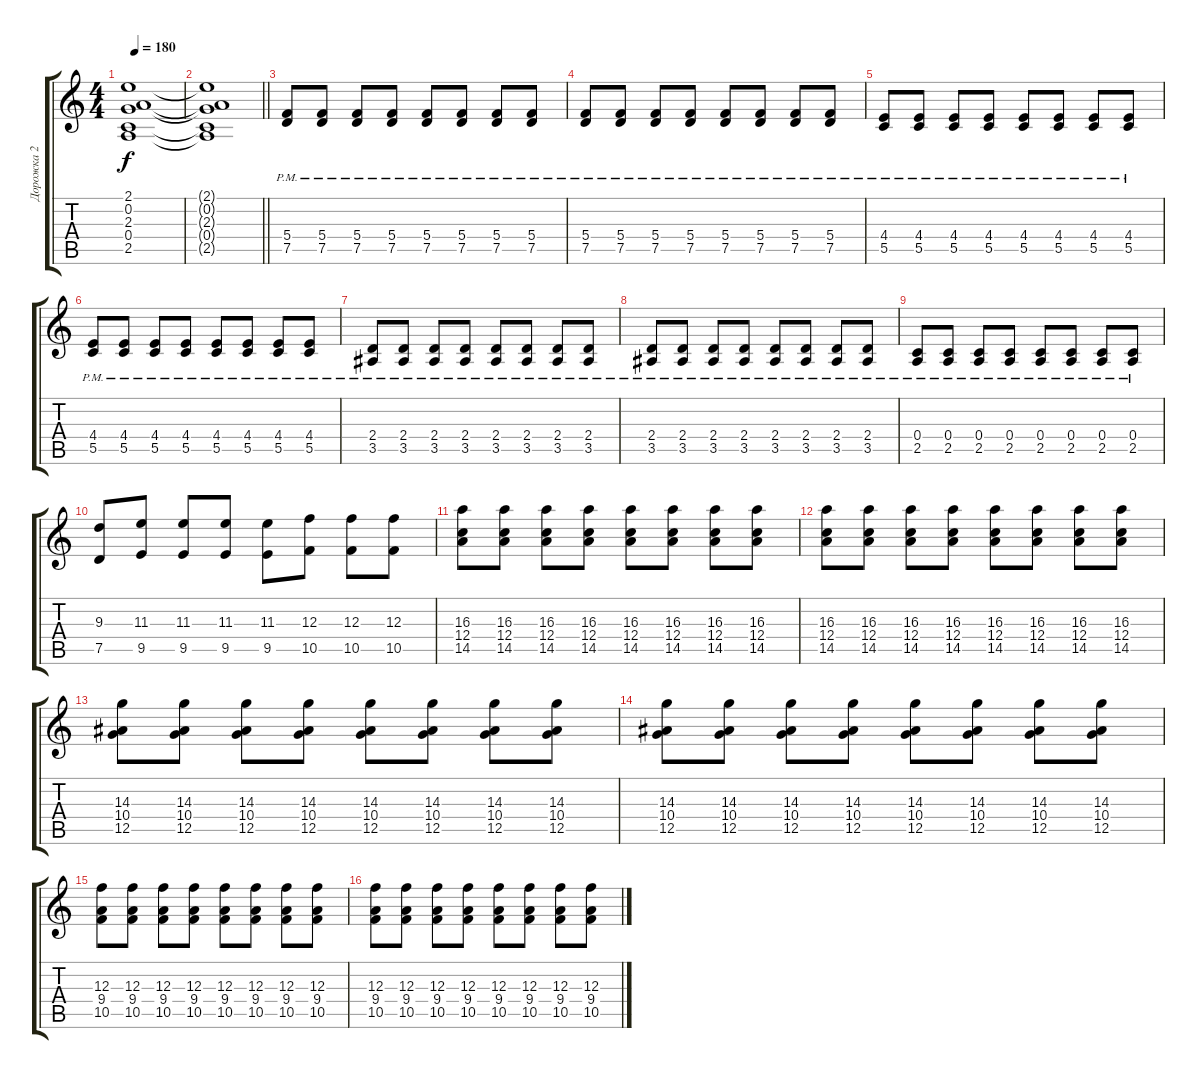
\track ("Дорожка 2" "Дорожка 2") {instrument distortionguitar}
\staff {score tabs}
\tuning (D4 A3 F3 C3 G2 C2) {hide}
\ts (4 4)
\tempo 180
\clef g2
\ks c
(2.1 0.2 2.3 0.4 2.5).1{dy f} |
\barLineRight lightlight
(2.1{t} 0.2{t} 2.3{t} 0.4{t} 2.5{t}).1 |
\section ("" "")
(5.4{pm} 7.5{pm}).8{instrument distortionguitar} (5.4{pm} 7.5{pm}).8 (5.4{pm} 7.5{pm}).8 (5.4{pm} 7.5{pm}).8 (5.4{pm} 7.5{pm}).8 (5.4{pm} 7.5{pm}).8 (5.4{pm} 7.5{pm}).8 (5.4{pm} 7.5{pm}).8 |
(5.4{pm} 7.5{pm}).8 (5.4{pm} 7.5{pm}).8 (5.4{pm} 7.5{pm}).8 (5.4{pm} 7.5{pm}).8 (5.4{pm} 7.5{pm}).8 (5.4{pm} 7.5{pm}).8 (5.4{pm} 7.5{pm}).8 (5.4{pm} 7.5{pm}).8 |
(4.4{pm} 5.5{pm}).8 (4.4{pm} 5.5{pm}).8 (4.4{pm} 5.5{pm}).8 (4.4{pm} 5.5{pm}).8 (4.4{pm} 5.5{pm}).8 (4.4{pm} 5.5{pm}).8 (4.4{pm} 5.5{pm}).8 (4.4{pm} 5.5{pm}).8 |
(4.4{pm} 5.5{pm}).8 (4.4{pm} 5.5{pm}).8 (4.4{pm} 5.5{pm}).8 (4.4{pm} 5.5{pm}).8 (4.4{pm} 5.5{pm}).8 (4.4{pm} 5.5{pm}).8 (4.4{pm} 5.5{pm}).8 (4.4{pm} 5.5{pm}).8 |
(2.4{pm} 3.5{pm}).8 (2.4{pm} 3.5{pm}).8 (2.4{pm} 3.5{pm}).8 (2.4{pm} 3.5{pm}).8 (2.4{pm} 3.5{pm}).8 (2.4{pm} 3.5{pm}).8 (2.4{pm} 3.5{pm}).8 (2.4{pm} 3.5{pm}).8 |
(2.4{pm} 3.5{pm}).8 (2.4{pm} 3.5{pm}).8 (2.4{pm} 3.5{pm}).8 (2.4{pm} 3.5{pm}).8 (2.4{pm} 3.5{pm}).8 (2.4{pm} 3.5{pm}).8 (2.4{pm} 3.5{pm}).8 (2.4{pm} 3.5{pm}).8 |
(0.4{pm} 2.5{pm}).8 (0.4{pm} 2.5{pm}).8 (0.4{pm} 2.5{pm}).8 (0.4{pm} 2.5{pm}).8 (0.4{pm} 2.5{pm}).8 (0.4{pm} 2.5{pm}).8 (0.4{pm} 2.5{pm}).8 (0.4{pm} 2.5{pm}).8 |
(9.3 7.5).8 (11.3 9.5).8 (11.3 9.5).8 (11.3 9.5).8 (11.3 9.5).8 (12.3 10.5).8 (12.3 10.5).8 (12.3 10.5).8 |
(16.3 12.4 14.5).8 (16.3 12.4 14.5).8 (16.3 12.4 14.5).8 (16.3 12.4 14.5).8 (16.3 12.4 14.5).8 (16.3 12.4 14.5).8 (16.3 12.4 14.5).8 (16.3 12.4 14.5).8 |
(16.3 12.4 14.5).8 (16.3 12.4 14.5).8 (16.3 12.4 14.5).8 (16.3 12.4 14.5).8 (16.3 12.4 14.5).8 (16.3 12.4 14.5).8 (16.3 12.4 14.5).8 (16.3 12.4 14.5).8 |
(14.3 10.4 12.5).8 (14.3 10.4 12.5).8 (14.3 10.4 12.5).8 (14.3 10.4 12.5).8 (14.3 10.4 12.5).8 (14.3 10.4 12.5).8 (14.3 10.4 12.5).8 (14.3 10.4 12.5).8 |
(14.3 10.4 12.5).8 (14.3 10.4 12.5).8 (14.3 10.4 12.5).8 (14.3 10.4 12.5).8 (14.3 10.4 12.5).8 (14.3 10.4 12.5).8 (14.3 10.4 12.5).8 (14.3 10.4 12.5).8 |
(12.3 9.4 10.5).8 (12.3 9.4 10.5).8 (12.3 9.4 10.5).8 (12.3 9.4 10.5).8 (12.3 9.4 10.5).8 (12.3 9.4 10.5).8 (12.3 9.4 10.5).8 (12.3 9.4 10.5).8 |
(12.3 9.4 10.5).8 (12.3 9.4 10.5).8 (12.3 9.4 10.5).8 (12.3 9.4 10.5).8 (12.3 9.4 10.5).8 (12.3 9.4 10.5).8 (12.3 9.4 10.5).8 (12.3 9.4 10.5).8
